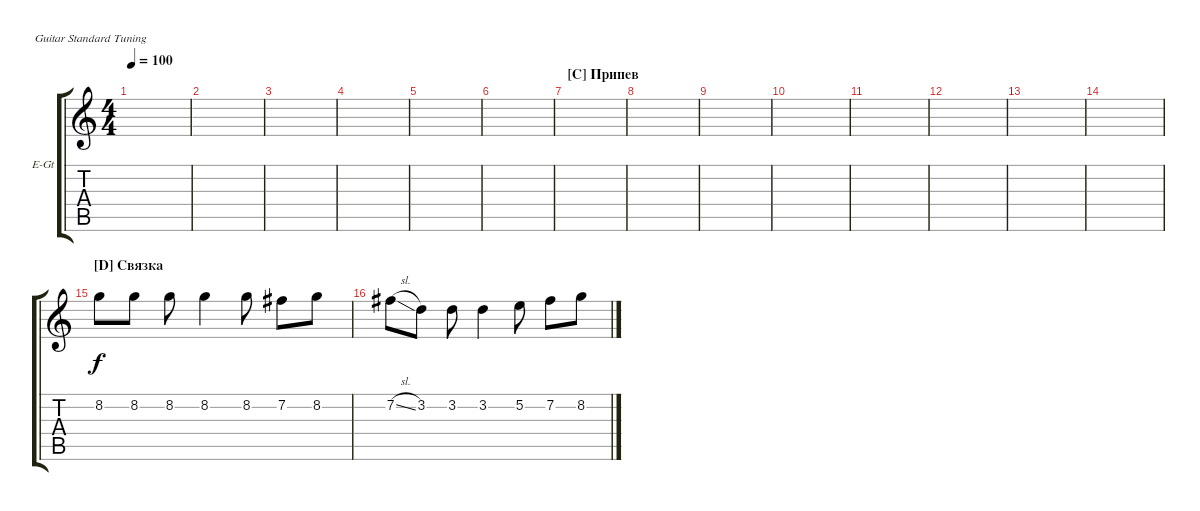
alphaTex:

\defaultSystemsLayout 4
\bracketExtendMode groupsimilarinstruments
\firstSystemTrackNameOrientation horizontal
\otherSystemsTrackNameOrientation horizontal
\track ("Electric Guitar" "E-Gt") {instrument electricguitarclean}
\staff {score tabs}
\tuning (E4 B3 G3 D3 A2 E2)
\ts (4 4)
\tempo 100
\clef g2
\scale
0.333333
\ks c
|
\scale
0.333333 |
\scale
0.333333 |
\scale
0.333333 |
\scale
0.333333 |
\scale
0.333333 |
\section ("C" "Припев")
\scale
0.333333 |
\scale
0.333333 |
\scale
0.333333 |
\scale
0.333333 |
\scale
0.333333 |
\scale
0.333333 |
\scale
0.333333 |
\scale
0.333333 |
\section ("D" "Связка")
\scale
0.333333 8.2.8 8.2.8 8.2.8 8.2.4 8.2.8 7.2.8 8.2.8 |
\scale
0.333333 7.2{sl}.8 3.2.8 3.2.8 3.2.4 5.2.8 7.2.8 8.2.8
